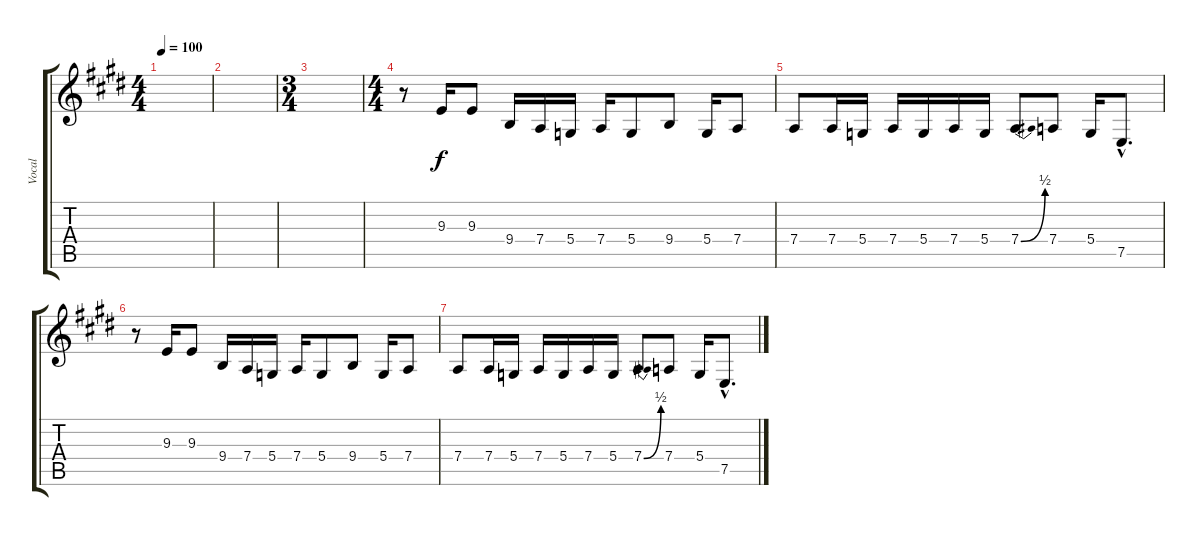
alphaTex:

\track ("Vocal" "Vocal") {instrument violin}
\staff {score tabs}
\tuning (E4 B3 G3 D3 A2 E2) {hide}
\ts (4 4)
\tempo 100
\clef g2
\ks e
|
|
\ts (3 4)
|
\ts (4 4)
r.8 9.3.16 9.3.8 9.4.16 7.4.16 5.4.16 7.4.16 5.4.8 9.4.8 5.4.16 7.4.8 |
7.4.8 7.4.16 5.4.16 7.4.16 5.4.16 7.4.16 5.4.16 7.4{be (bend 0 0 60 2)}.8 7.4.8 5.4.16 7.5{hac}.8{d} |
r.8 9.3.16 9.3.8 9.4.16 7.4.16 5.4.16 7.4.16 5.4.8 9.4.8 5.4.16 7.4.8 |
7.4.8 7.4.16 5.4.16 7.4.16 5.4.16 7.4.16 5.4.16 7.4{be (bend 0 0 60 2)}.8 7.4.8 5.4.16 7.5{hac}.8{d}
